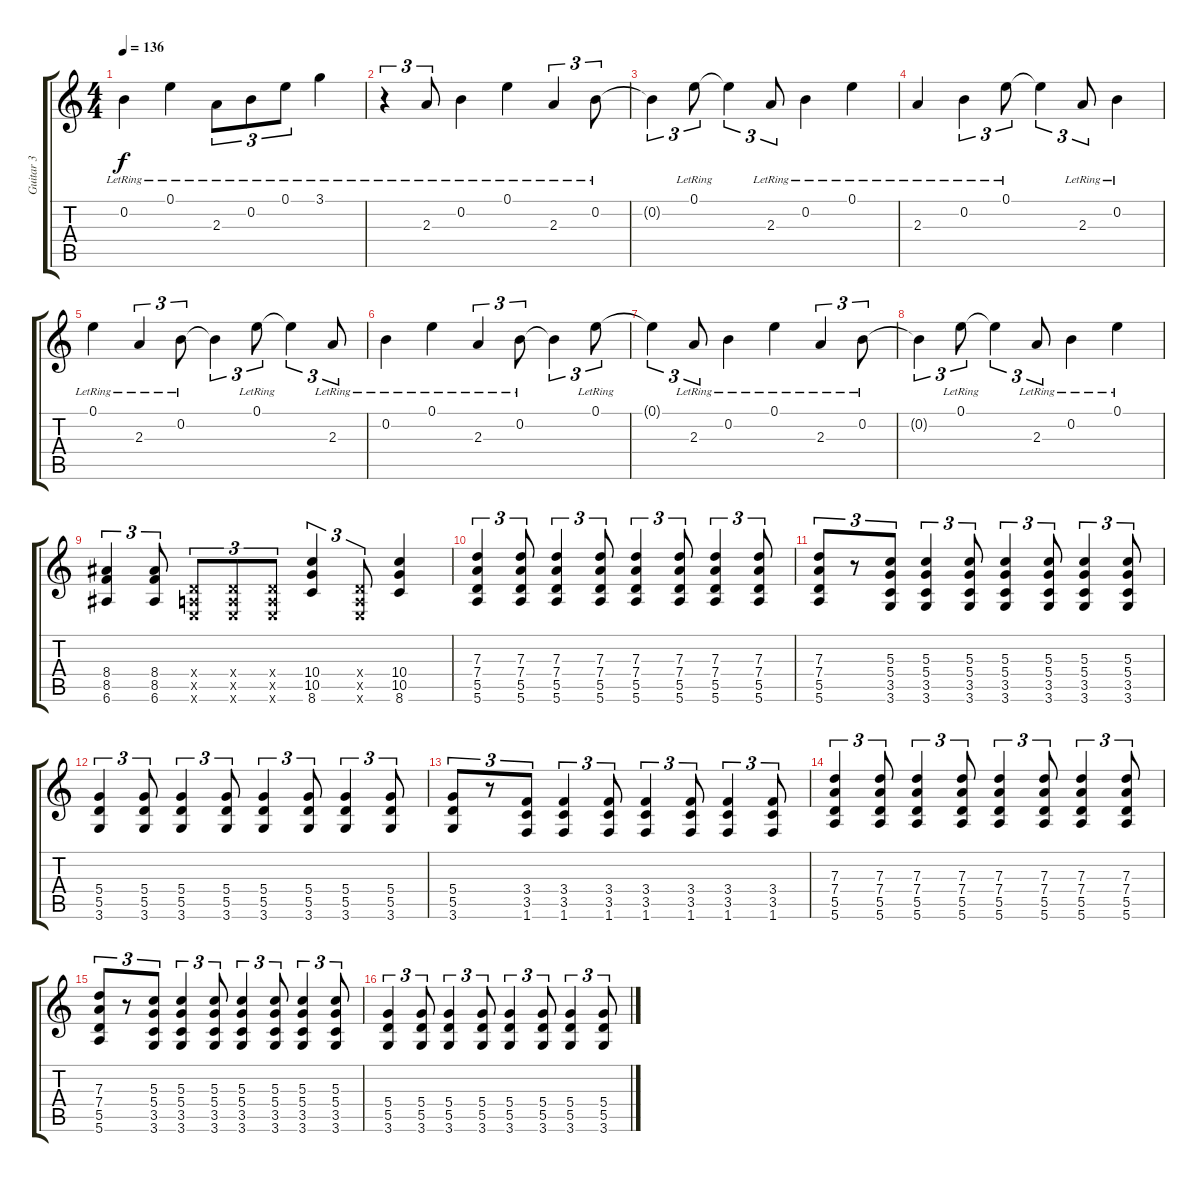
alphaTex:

\track ("Guitar 3" "Guitar 3") {instrument distortionguitar}
\staff {score tabs}
\tuning (E4 B3 G3 D3 A2 E2) {hide}
\ts (4 4)
\tempo 136
\clef g2
\ks c
0.2{lr}.4{dy f} 0.1{lr}.4 2.3{lr}.8{tu (3 2)} 0.2{lr}.8{tu (3 2)} 0.1{lr}.8{tu (3 2)} 3.1{lr}.4 |
r.4{tu (3 2)} 2.3{lr}.8{tu (3 2)} 0.2{lr}.4 0.1{lr}.4 2.3{lr}.4{tu (3 2)} 0.2{lr}.8{tu (3 2)} |
0.2{t}.4{tu (3 2)} 0.1{lr}.8{tu (3 2)} 0.1{t}.4{tu (3 2)} 2.3{lr}.8{tu (3 2)} 0.2{lr}.4 0.1{lr}.4 |
2.3{lr}.4 0.2{lr}.4{tu (3 2)} 0.1{lr}.8{tu (3 2)} 0.1{t}.4{tu (3 2)} 2.3{lr}.8{tu (3 2)} 0.2{lr}.4 |
0.1{lr}.4 2.3{lr}.4{tu (3 2)} 0.2{lr}.8{tu (3 2)} 0.2{t}.4{tu (3 2)} 0.1{lr}.8{tu (3 2)} 0.1{t}.4{tu (3 2)} 2.3{lr}.8{tu (3 2)} |
0.2{lr}.4 0.1{lr}.4 2.3{lr}.4{tu (3 2)} 0.2{lr}.8{tu (3 2)} 0.2{t}.4{tu (3 2)} 0.1{lr}.8{tu (3 2)} |
0.1{t}.4{tu (3 2)} 2.3{lr}.8{tu (3 2)} 0.2{lr}.4 0.1{lr}.4 2.3{lr}.4{tu (3 2)} 0.2{lr}.8{tu (3 2)} |
0.2{t}.4{tu (3 2)} 0.1{lr}.8{tu (3 2)} 0.1{t}.4{tu (3 2)} 2.3{lr}.8{tu (3 2)} 0.2{lr}.4 0.1{lr}.4 |
(8.4 8.5 6.6).4{tu (3 2) volume 10 instrument distortionguitar} (8.4 8.5 6.6).8{tu (3 2)} (0.4{x} 0.5{x} 0.6{x}).8{tu (3 2)} (0.4{x} 0.5{x} 0.6{x}).8{tu (3 2)} (0.4{x} 0.5{x} 0.6{x}).8{tu (3 2)} (10.4 10.5 8.6).4{tu (3 2)} (0.4{x} 0.5{x} 0.6{x}).8{tu (3 2)} (10.4 10.5 8.6).4 |
(7.3 7.4 5.5 5.6).4{tu (3 2)} (7.3 7.4 5.5 5.6).8{tu (3 2)} (7.3 7.4 5.5 5.6).4{tu (3 2)} (7.3 7.4 5.5 5.6).8{tu (3 2)} (7.3 7.4 5.5 5.6).4{tu (3 2)} (7.3 7.4 5.5 5.6).8{tu (3 2)} (7.3 7.4 5.5 5.6).4{tu (3 2)} (7.3 7.4 5.5 5.6).8{tu (3 2)} |
(7.3 7.4 5.5 5.6).8{tu (3 2)} r.8{tu (3 2)} (5.3 5.4 3.5 3.6).8{tu (3 2)} (5.3 5.4 3.5 3.6).4{tu (3 2)} (5.3 5.4 3.5 3.6).8{tu (3 2)} (5.3 5.4 3.5 3.6).4{tu (3 2)} (5.3 5.4 3.5 3.6).8{tu (3 2)} (5.3 5.4 3.5 3.6).4{tu (3 2)} (5.3 5.4 3.5 3.6).8{tu (3 2)} |
(5.4 5.5 3.6).4{tu (3 2)} (5.4 5.5 3.6).8{tu (3 2)} (5.4 5.5 3.6).4{tu (3 2)} (5.4 5.5 3.6).8{tu (3 2)} (5.4 5.5 3.6).4{tu (3 2)} (5.4 5.5 3.6).8{tu (3 2)} (5.4 5.5 3.6).4{tu (3 2)} (5.4 5.5 3.6).8{tu (3 2)} |
(5.4 5.5 3.6).8{tu (3 2)} r.8{tu (3 2)} (3.4 3.5 1.6).8{tu (3 2)} (3.4 3.5 1.6).4{tu (3 2)} (3.4 3.5 1.6).8{tu (3 2)} (3.4 3.5 1.6).4{tu (3 2)} (3.4 3.5 1.6).8{tu (3 2)} (3.4 3.5 1.6).4{tu (3 2)} (3.4 3.5 1.6).8{tu (3 2)} |
(7.3 7.4 5.5 5.6).4{tu (3 2)} (7.3 7.4 5.5 5.6).8{tu (3 2)} (7.3 7.4 5.5 5.6).4{tu (3 2)} (7.3 7.4 5.5 5.6).8{tu (3 2)} (7.3 7.4 5.5 5.6).4{tu (3 2)} (7.3 7.4 5.5 5.6).8{tu (3 2)} (7.3 7.4 5.5 5.6).4{tu (3 2)} (7.3 7.4 5.5 5.6).8{tu (3 2)} |
(7.3 7.4 5.5 5.6).8{tu (3 2)} r.8{tu (3 2)} (5.3 5.4 3.5 3.6).8{tu (3 2)} (5.3 5.4 3.5 3.6).4{tu (3 2)} (5.3 5.4 3.5 3.6).8{tu (3 2)} (5.3 5.4 3.5 3.6).4{tu (3 2)} (5.3 5.4 3.5 3.6).8{tu (3 2)} (5.3 5.4 3.5 3.6).4{tu (3 2)} (5.3 5.4 3.5 3.6).8{tu (3 2)} |
(5.4 5.5 3.6).4{tu (3 2)} (5.4 5.5 3.6).8{tu (3 2)} (5.4 5.5 3.6).4{tu (3 2)} (5.4 5.5 3.6).8{tu (3 2)} (5.4 5.5 3.6).4{tu (3 2)} (5.4 5.5 3.6).8{tu (3 2)} (5.4 5.5 3.6).4{tu (3 2)} (5.4 5.5 3.6).8{tu (3 2)}
